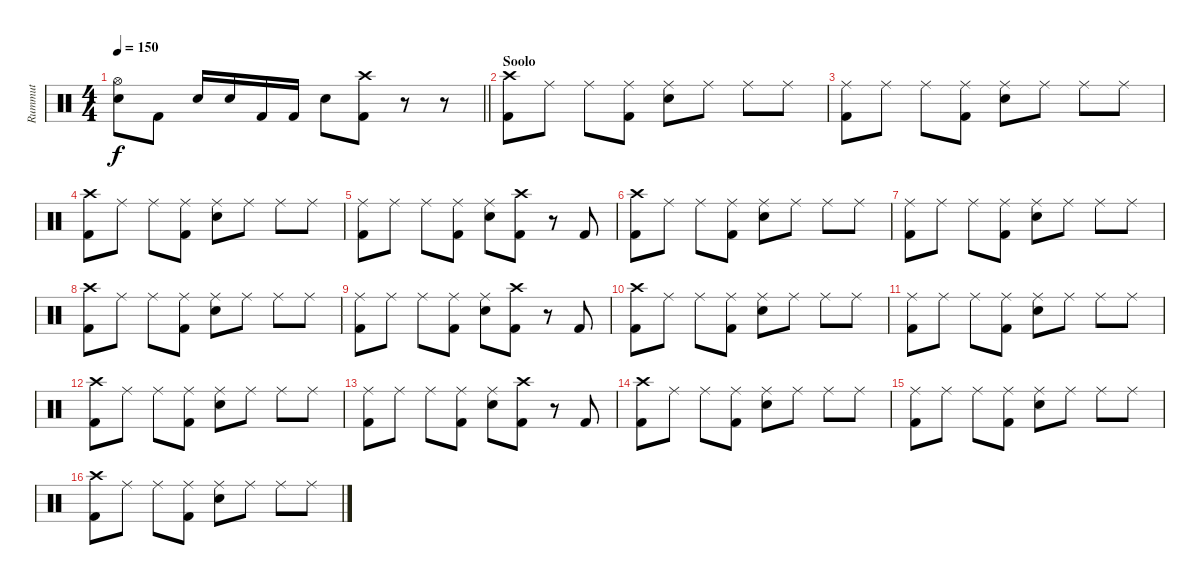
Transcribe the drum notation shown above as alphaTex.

\track ("Rummut" "Rummut") {instrument percussion}
\staff {score}
\articulation defaults
\ts (4 4)
\tempo 150
\clef neutral
\barLineRight lightlight
\ks c
("Hi-Hat (open)" "Electric Snare (hit)").8{dy f} "Kick (hit) 2".8 "Electric Snare (hit)".16 "Electric Snare (hit)".16 "Kick (hit) 2".16 "Kick (hit) 2".16 "Electric Snare (hit)".8 ("Crash high (hit)" "Kick (hit) 2").8 r.8 r.8 |
\section ("" "Soolo")
("Crash high (hit)" "Kick (hit) 2").8 "Ride (middle)".8 "Ride (middle)".8 ("Ride (middle)" "Kick (hit) 2").8 ("Ride (middle)" "Electric Snare (hit)").8 "Ride (middle)".8 "Ride (middle)".8 "Ride (middle)".8 |
("Ride (middle)" "Kick (hit) 2").8 "Ride (middle)".8 "Ride (middle)".8 ("Ride (middle)" "Kick (hit) 2").8 ("Ride (middle)" "Electric Snare (hit)").8 "Ride (middle)".8 "Ride (middle)".8 "Ride (middle)".8 |
("Crash high (hit)" "Kick (hit) 2").8 "Ride (middle)".8 "Ride (middle)".8 ("Ride (middle)" "Kick (hit) 2").8 ("Ride (middle)" "Electric Snare (hit)").8 "Ride (middle)".8 "Ride (middle)".8 "Ride (middle)".8 |
("Ride (middle)" "Kick (hit) 2").8 "Ride (middle)".8 "Ride (middle)".8 ("Ride (middle)" "Kick (hit) 2").8 ("Ride (middle)" "Electric Snare (hit)").8 ("Crash high (hit)" "Kick (hit) 2").8 r.8 "Kick (hit) 2".8 |
("Crash high (hit)" "Kick (hit) 2").8 "Ride (middle)".8 "Ride (middle)".8 ("Ride (middle)" "Kick (hit) 2").8 ("Ride (middle)" "Electric Snare (hit)").8 "Ride (middle)".8 "Ride (middle)".8 "Ride (middle)".8 |
("Ride (middle)" "Kick (hit) 2").8 "Ride (middle)".8 "Ride (middle)".8 ("Ride (middle)" "Kick (hit) 2").8 ("Ride (middle)" "Electric Snare (hit)").8 "Ride (middle)".8 "Ride (middle)".8 "Ride (middle)".8 |
("Crash high (hit)" "Kick (hit) 2").8 "Ride (middle)".8 "Ride (middle)".8 ("Ride (middle)" "Kick (hit) 2").8 ("Ride (middle)" "Electric Snare (hit)").8 "Ride (middle)".8 "Ride (middle)".8 "Ride (middle)".8 |
("Ride (middle)" "Kick (hit) 2").8 "Ride (middle)".8 "Ride (middle)".8 ("Ride (middle)" "Kick (hit) 2").8 ("Ride (middle)" "Electric Snare (hit)").8 ("Crash high (hit)" "Kick (hit) 2").8 r.8 "Kick (hit) 2".8 |
("Crash high (hit)" "Kick (hit) 2").8 "Ride (middle)".8 "Ride (middle)".8 ("Ride (middle)" "Kick (hit) 2").8 ("Ride (middle)" "Electric Snare (hit)").8 "Ride (middle)".8 "Ride (middle)".8 "Ride (middle)".8 |
("Ride (middle)" "Kick (hit) 2").8 "Ride (middle)".8 "Ride (middle)".8 ("Ride (middle)" "Kick (hit) 2").8 ("Ride (middle)" "Electric Snare (hit)").8 "Ride (middle)".8 "Ride (middle)".8 "Ride (middle)".8 |
("Crash high (hit)" "Kick (hit) 2").8 "Ride (middle)".8 "Ride (middle)".8 ("Ride (middle)" "Kick (hit) 2").8 ("Ride (middle)" "Electric Snare (hit)").8 "Ride (middle)".8 "Ride (middle)".8 "Ride (middle)".8 |
("Ride (middle)" "Kick (hit) 2").8 "Ride (middle)".8 "Ride (middle)".8 ("Ride (middle)" "Kick (hit) 2").8 ("Ride (middle)" "Electric Snare (hit)").8 ("Crash high (hit)" "Kick (hit) 2").8 r.8 "Kick (hit) 2".8 |
("Crash high (hit)" "Kick (hit) 2").8 "Ride (middle)".8 "Ride (middle)".8 ("Ride (middle)" "Kick (hit) 2").8 ("Ride (middle)" "Electric Snare (hit)").8 "Ride (middle)".8 "Ride (middle)".8 "Ride (middle)".8 |
("Ride (middle)" "Kick (hit) 2").8 "Ride (middle)".8 "Ride (middle)".8 ("Ride (middle)" "Kick (hit) 2").8 ("Ride (middle)" "Electric Snare (hit)").8 "Ride (middle)".8 "Ride (middle)".8 "Ride (middle)".8 |
("Crash high (hit)" "Kick (hit) 2").8 "Ride (middle)".8 "Ride (middle)".8 ("Ride (middle)" "Kick (hit) 2").8 ("Ride (middle)" "Electric Snare (hit)").8 "Ride (middle)".8 "Ride (middle)".8 "Ride (middle)".8
